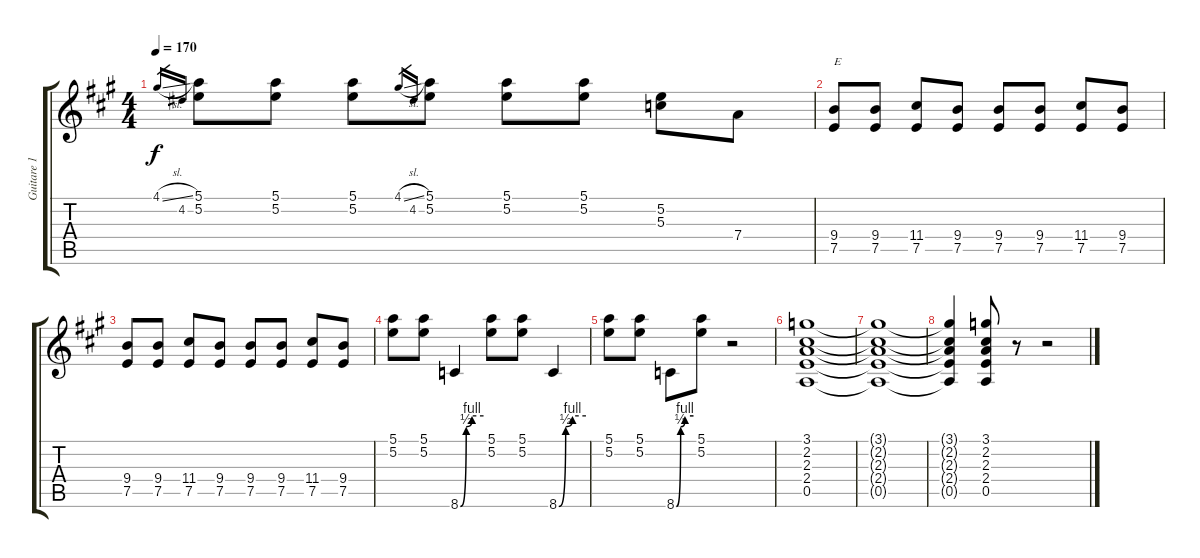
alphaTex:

\track ("Guitare 1" "Guitare 1") {instrument distortionguitar}
\staff {score tabs}
\tuning (E4 B3 G3 D3 A2 E2) {hide}
\ts (4 4)
\tempo 170
\clef g2
\ks a
4.1{sl}.16{gr dy f} 4.2.16{gr} (5.1 5.2).8 (5.1 5.2).8 (5.1 5.2).8 4.1{sl}.16{gr} 4.2.16{gr} (5.1 5.2).8 (5.1 5.2).8 (5.1 5.2).8 (5.2 5.3).8 7.4.8 |
(9.4 7.5).8{txt "E"} (9.4 7.5).8 (11.4 7.5).8 (9.4 7.5).8 (9.4 7.5).8 (9.4 7.5).8 (11.4 7.5).8 (9.4 7.5).8 |
(9.4 7.5).8 (9.4 7.5).8 (11.4 7.5).8 (9.4 7.5).8 (9.4 7.5).8 (9.4 7.5).8 (11.4 7.5).8 (9.4 7.5).8 |
(5.1 5.2).8 (5.1 5.2).8 8.6{be (custom 0 0 15 2 30 4 60 4)}.4 (5.1 5.2).8 (5.1 5.2).8 8.6{be (custom 0 0 15 2 30 4 60 4)}.4 |
(5.1 5.2).8 (5.1 5.2).8 8.6{be (custom 0 0 15 2 30 4 60 4)}.8 (5.1 5.2).8 r.2 |
(3.1 2.2 2.3 2.4 0.5).1 |
(3.1{t} 2.2{t} 2.3{t} 2.4{t} 0.5{t}).1 |
(3.1{t} 2.2{t} 2.3{t} 2.4{t} 0.5{t}).4 (3.1 2.2 2.3 2.4 0.5).8 r.8 r.2
